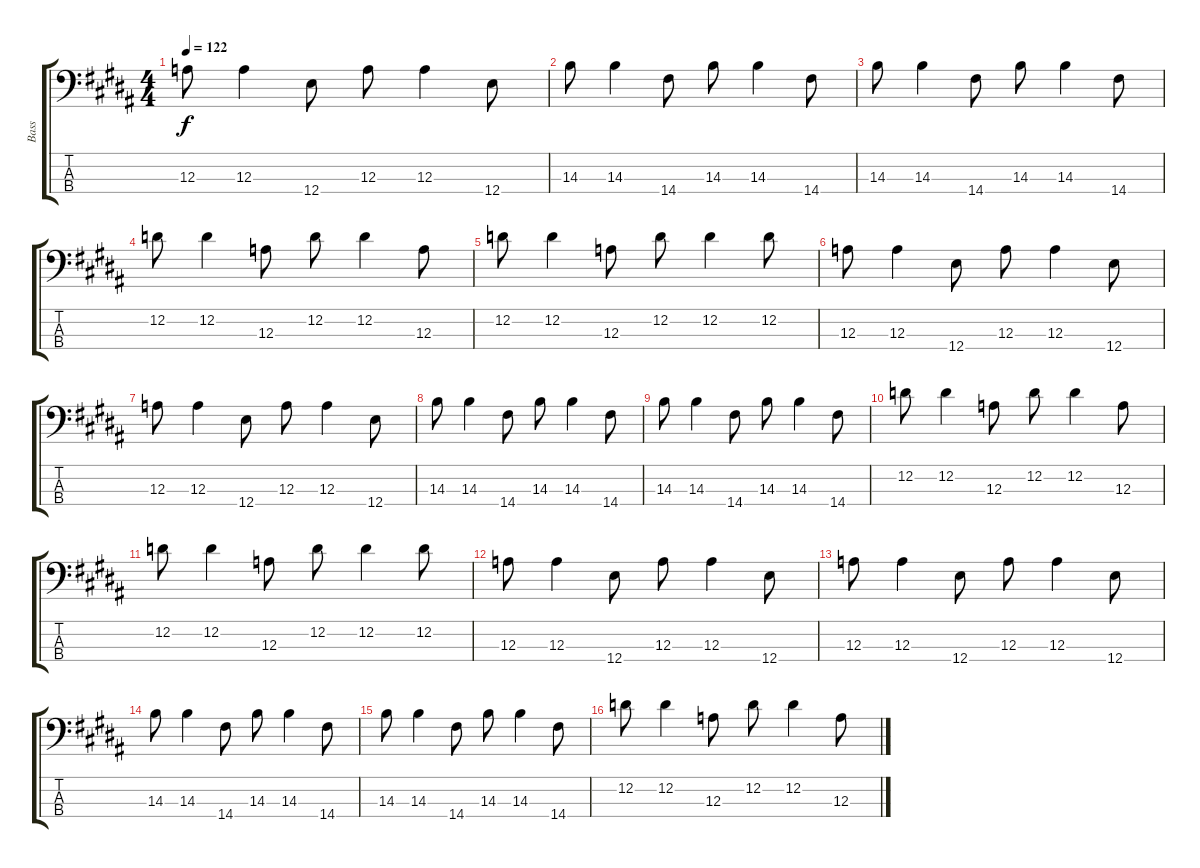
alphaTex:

\track ("Bass" "Bass") {instrument electricbassfinger}
\staff {score tabs}
\tuning (G2 D2 A1 E1) {hide}
\ts (4 4)
\tempo 122
\clef f4
\ks b
12.3.8{dy f} 12.3.4 12.4.8 12.3.8 12.3.4 12.4.8 |
14.3.8 14.3.4 14.4.8 14.3.8 14.3.4 14.4.8 |
14.3.8 14.3.4 14.4.8 14.3.8 14.3.4 14.4.8 |
12.2.8 12.2.4 12.3.8 12.2.8 12.2.4 12.3.8 |
12.2.8 12.2.4 12.3.8 12.2.8 12.2.4 12.2.8 |
12.3.8 12.3.4 12.4.8 12.3.8 12.3.4 12.4.8 |
12.3.8 12.3.4 12.4.8 12.3.8 12.3.4 12.4.8 |
14.3.8 14.3.4 14.4.8 14.3.8 14.3.4 14.4.8 |
14.3.8 14.3.4 14.4.8 14.3.8 14.3.4 14.4.8 |
12.2.8 12.2.4 12.3.8 12.2.8 12.2.4 12.3.8 |
12.2.8 12.2.4 12.3.8 12.2.8 12.2.4 12.2.8 |
12.3.8 12.3.4 12.4.8 12.3.8 12.3.4 12.4.8 |
12.3.8 12.3.4 12.4.8 12.3.8 12.3.4 12.4.8 |
14.3.8 14.3.4 14.4.8 14.3.8 14.3.4 14.4.8 |
14.3.8 14.3.4 14.4.8 14.3.8 14.3.4 14.4.8 |
12.2.8 12.2.4 12.3.8 12.2.8 12.2.4 12.3.8
